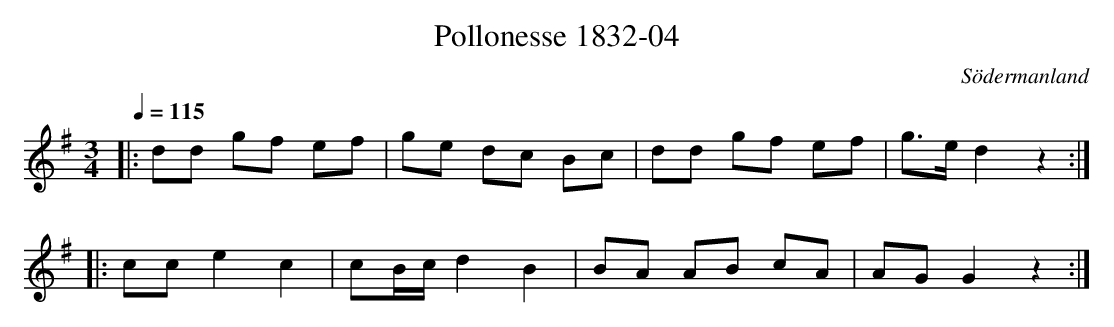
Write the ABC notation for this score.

X:1
T:Pollonesse 1832-04
O:Södermanland
M:3/4
L:1/8
Q:1/4=115
K:G
|:dd gf ef|ge dc Bc|dd gf ef|g3/2e/2 d2 z2:|
|:cc e2 c2|cB/2c/2 d2 B2|BA AB cA|AG G2 z2:|
